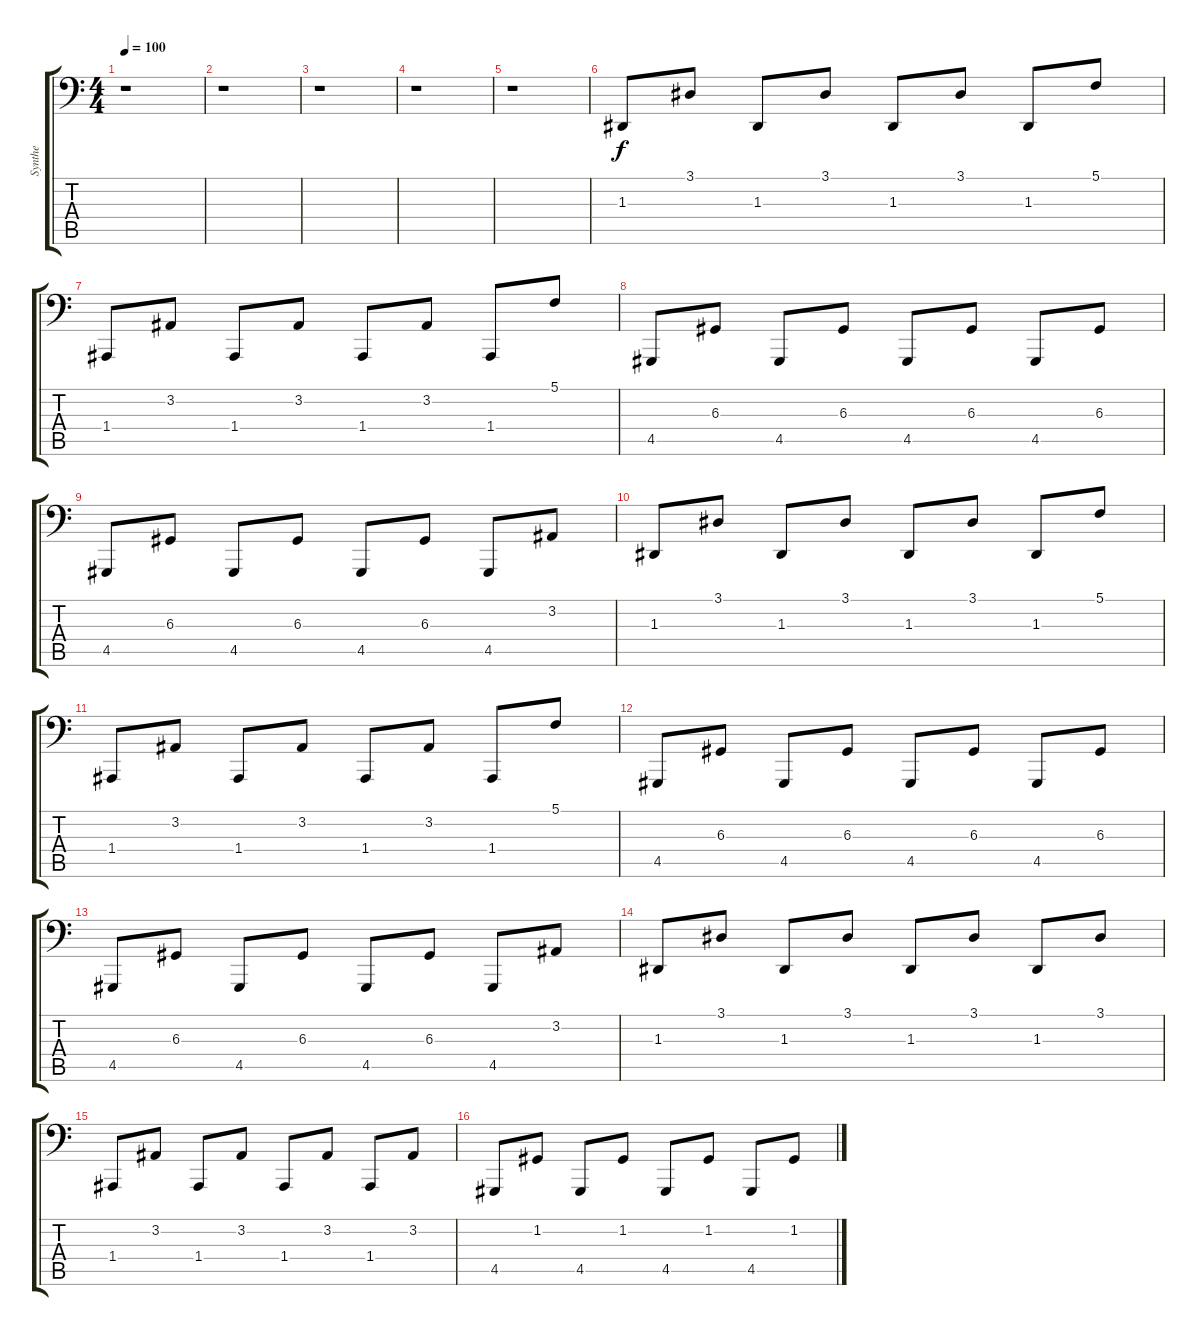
\track ("Synthe" "Synthe") {instrument lead8bassandlead}
\staff {score tabs}
\tuning (C3 G2 D2 A1 E1 B0) {hide}
\ts (4 4)
\tempo 100
\clef f4
\ks c
r.1{dy f instrument lead8bassandlead} |
r.1 |
r.1 |
r.1 |
r.1 |
1.3.8 3.1.8 1.3.8 3.1.8 1.3.8 3.1.8 1.3.8 5.1.8 |
1.4.8 3.2.8 1.4.8 3.2.8 1.4.8 3.2.8 1.4.8 5.1.8 |
4.5.8 6.3.8 4.5.8 6.3.8 4.5.8 6.3.8 4.5.8 6.3.8 |
4.5.8 6.3.8 4.5.8 6.3.8 4.5.8 6.3.8 4.5.8 3.2.8 |
1.3.8 3.1.8 1.3.8 3.1.8 1.3.8 3.1.8 1.3.8 5.1.8 |
1.4.8 3.2.8 1.4.8 3.2.8 1.4.8 3.2.8 1.4.8 5.1.8 |
4.5.8 6.3.8 4.5.8 6.3.8 4.5.8 6.3.8 4.5.8 6.3.8 |
4.5.8 6.3.8 4.5.8 6.3.8 4.5.8 6.3.8 4.5.8 3.2.8 |
1.3.8 3.1.8 1.3.8 3.1.8 1.3.8 3.1.8 1.3.8 3.1.8 |
1.4.8 3.2.8 1.4.8 3.2.8 1.4.8 3.2.8 1.4.8 3.2.8 |
4.5.8 1.2.8 4.5.8 1.2.8 4.5.8 1.2.8 4.5.8 1.2.8
